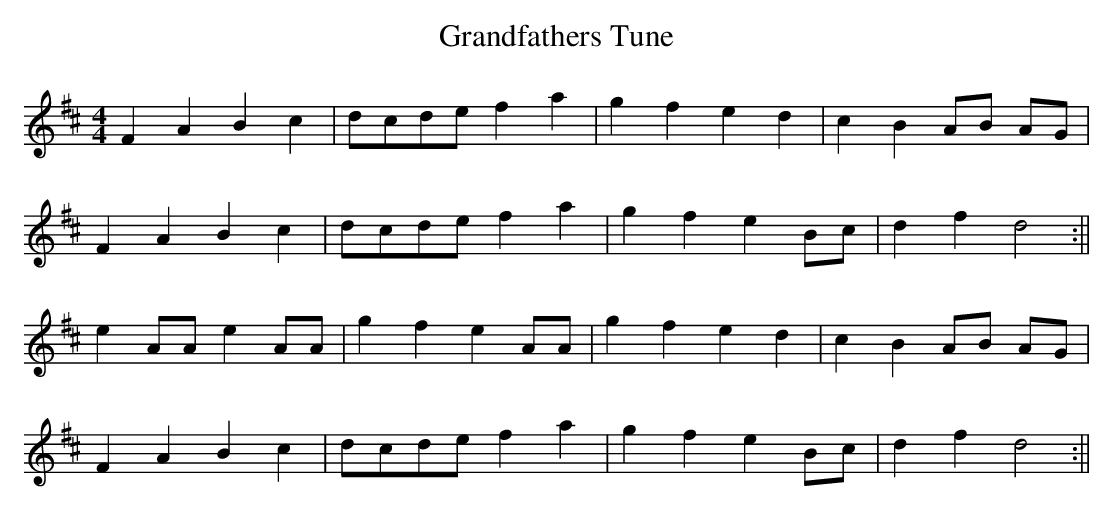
X:1
T:Grandfathers Tune
M:4/4
L:1/8
K:D
F2 A2 B2 c2|dcde f2 a2|g2 f2 e2 d2|c2 B2 AB AG|
F2 A2 B2 c2|dcde f2 a2|g2 f2 e2 Bc|d2 f2 d4:||
e2 AA e2 AA|g2 f2 e2 AA|g2 f2 e2 d2|c2 B2 AB AG|
F2 A2 B2 c2|dcde f2 a2|g2 f2 e2 Bc|d2 f2 d4:||
